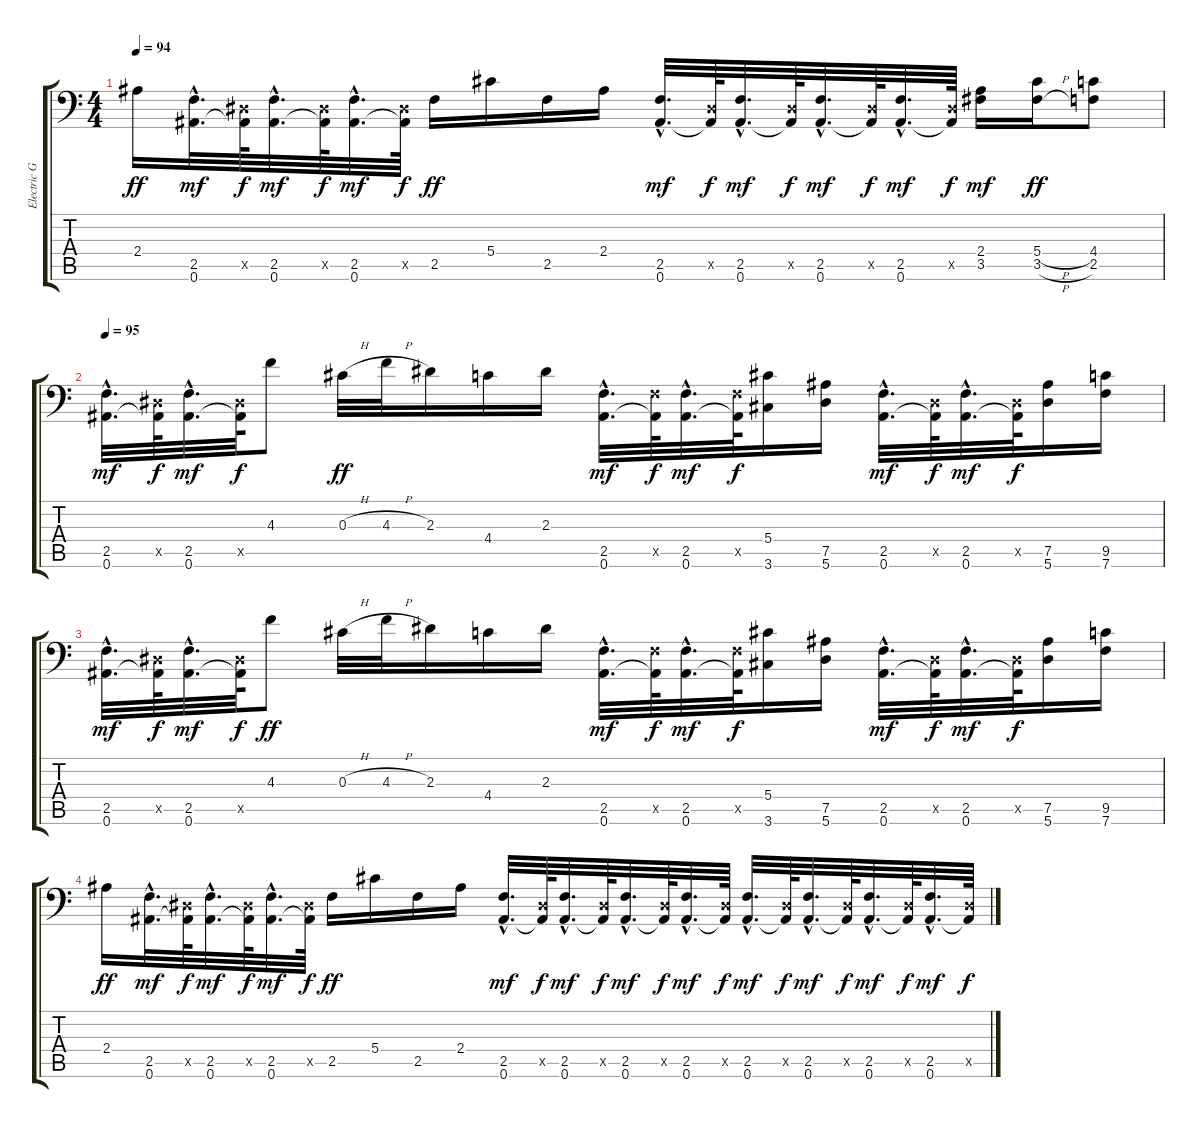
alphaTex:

\track ("Electric Guitar 4" "Electric G") {instrument distortionguitar}
\staff {score tabs}
\tuning (Bb3 F3 Db3 Ab2 Eb2 Bb1) {hide}
\ts (4 4)
\tempo 94
\clef f4
\ks c
2.4.16{dy ff} (2.5{hac} 0.6{hac}).32{d dy mf} (0.5{x} 0.6{t}).64{dy f} (2.5{hac} 0.6{hac}).32{d dy mf} (0.5{x} 0.6{t}).64{dy f} (2.5{hac} 0.6{hac}).32{d dy mf} (0.5{x} 0.6{t}).64{dy f} 2.5.16{dy ff} 5.4.16 2.5.16 2.4.16 (2.5{hac} 0.6{hac}).32{d dy mf} (0.5{x} 0.6{t}).64{dy f} (2.5{hac} 0.6{hac}).32{d dy mf} (0.5{x} 0.6{t}).64{dy f} (2.5{hac} 0.6{hac}).32{d dy mf} (0.5{x} 0.6{t}).64{dy f} (2.5{hac} 0.6{hac}).32{d dy mf} (0.5{x} 0.6{t}).64{dy f} (2.4 3.5).16{dy mf} (5.4{h} 3.5{h}).16{dy ff} (4.4 2.5).8 |
\tempo 95
(2.5{hac} 0.6{hac}).32{d dy mf} (0.5{x} 0.6{t}).64{dy f} (2.5{hac} 0.6{hac}).32{d dy mf} (0.5{x} 0.6{t}).64{dy f} 4.3.8 0.3{h}.32{dy ff} 4.3{h}.32 2.3.16 4.4.16 2.3.16 (2.5{hac} 0.6{hac}).32{d dy mf} (2.5{x} 0.6{t}).64{dy f} (2.5{hac} 0.6{hac}).32{d dy mf} (2.5{x} 0.6{t}).64{dy f} (5.4 3.6).16 (7.5 5.6).16 (2.5{hac} 0.6{hac}).32{d dy mf} (0.5{x} 0.6{t}).64{dy f} (2.5{hac} 0.6{hac}).32{d dy mf} (0.5{x} 0.6{t}).64{dy f} (7.5 5.6).16 (9.5 7.6).16 |
(2.5{hac} 0.6{hac}).32{d dy mf} (0.5{x} 0.6{t}).64{dy f} (2.5{hac} 0.6{hac}).32{d dy mf} (0.5{x} 0.6{t}).64{dy f} 4.3.8{dy ff} 0.3{h}.32 4.3{h}.32 2.3.16 4.4.16 2.3.16 (2.5{hac} 0.6{hac}).32{d dy mf} (2.5{x} 0.6{t}).64{dy f} (2.5{hac} 0.6{hac}).32{d dy mf} (2.5{x} 0.6{t}).64{dy f} (5.4 3.6).16 (7.5 5.6).16 (2.5{hac} 0.6{hac}).32{d dy mf} (0.5{x} 0.6{t}).64{dy f} (2.5{hac} 0.6{hac}).32{d dy mf} (0.5{x} 0.6{t}).64{dy f} (7.5 5.6).16 (9.5 7.6).16 |
2.4.16{dy ff} (2.5{hac} 0.6{hac}).32{d dy mf} (0.5{x} 0.6{t}).64{dy f} (2.5{hac} 0.6{hac}).32{d dy mf} (0.5{x} 0.6{t}).64{dy f} (2.5{hac} 0.6{hac}).32{d dy mf} (0.5{x} 0.6{t}).64{dy f} 2.5.16{dy ff} 5.4.16 2.5.16 2.4.16 (2.5{hac} 0.6{hac}).32{d dy mf} (0.5{x} 0.6{t}).64{dy f} (2.5{hac} 0.6{hac}).32{d dy mf} (0.5{x} 0.6{t}).64{dy f} (2.5{hac} 0.6{hac}).32{d dy mf} (0.5{x} 0.6{t}).64{dy f} (2.5{hac} 0.6{hac}).32{d dy mf} (0.5{x} 0.6{t}).64{dy f} (2.5{hac} 0.6{hac}).32{d dy mf} (0.5{x} 0.6{t}).64{dy f} (2.5{hac} 0.6{hac}).32{d dy mf} (0.5{x} 0.6{t}).64{dy f} (2.5{hac} 0.6{hac}).32{d dy mf} (0.5{x} 0.6{t}).64{dy f} (2.5{hac} 0.6{hac}).32{d dy mf} (0.5{x} 0.6{t}).64{dy f}
